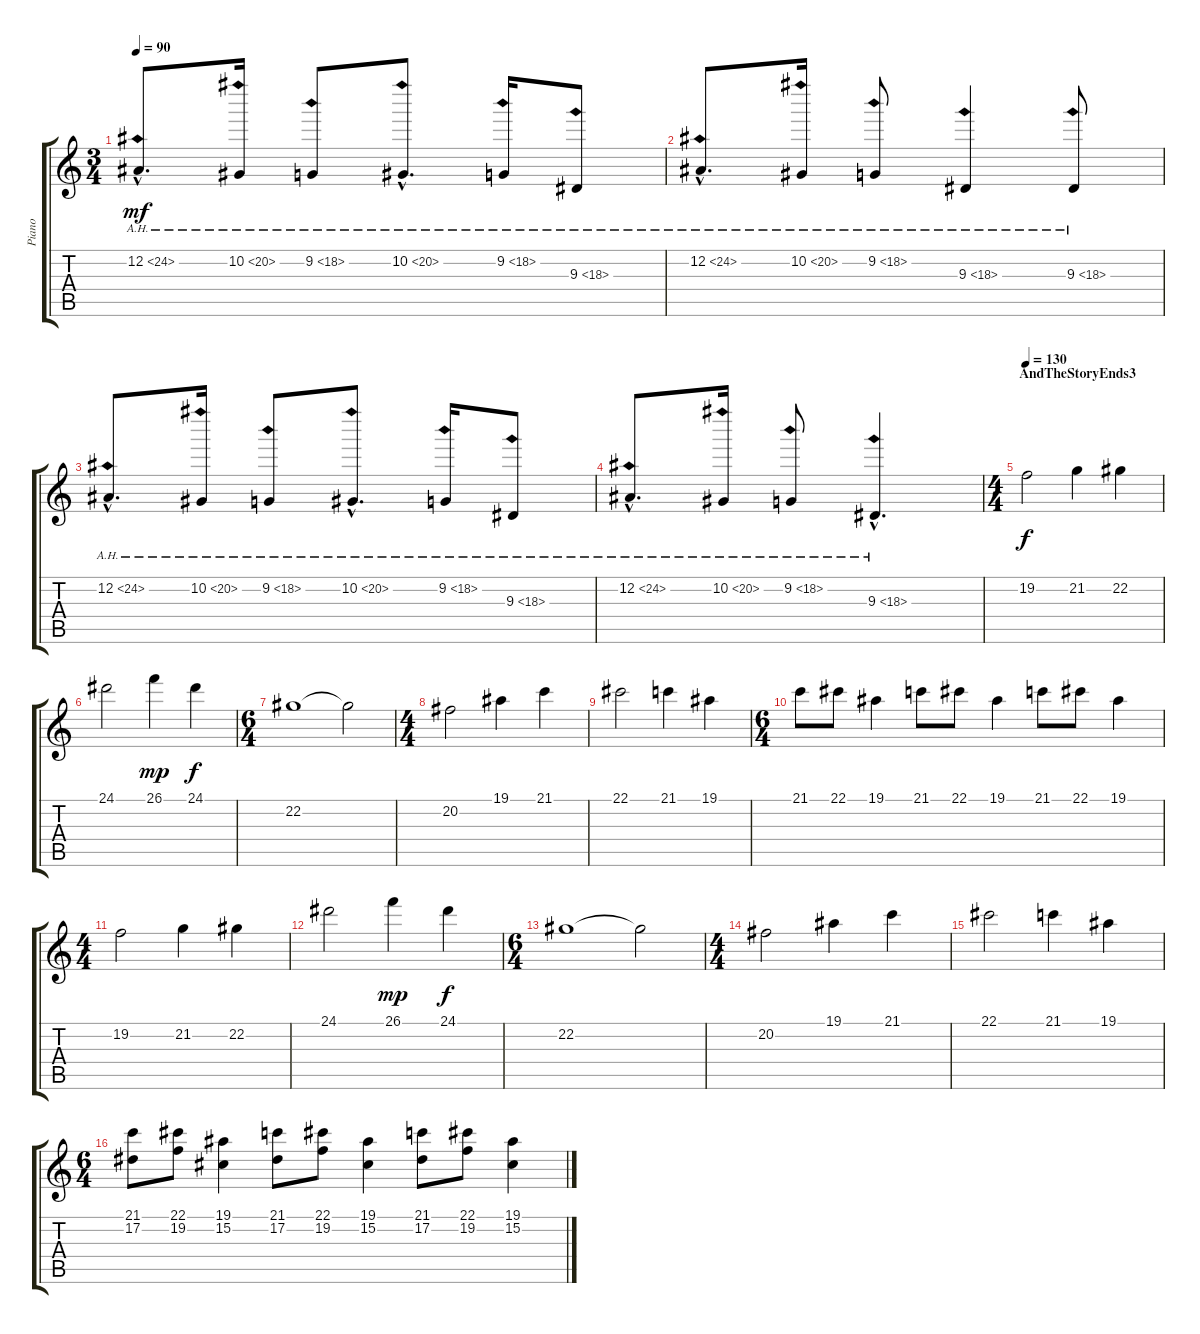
\track ("Piano" "Piano") {instrument brightacousticpiano}
\staff {score tabs}
\tuning (Eb4 Bb3 Gb3 Db3 Ab2 Eb2) {hide}
\ts (3 4)
\tempo 90
\clef g2
\ks c
12.2{ah 12 hac}.8{d dy mf} 10.2{ah 10}.16 9.2{ah 9}.8 10.2{ah 10 hac}.8{d} 9.2{ah 9}.16 9.3{ah 9}.8 |
12.2{ah 12 hac}.8{d} 10.2{ah 10}.16 9.2{ah 9}.8 9.3{ah 9}.4 9.3{ah 9}.8 |
12.2{ah 12 hac}.8{d} 10.2{ah 10}.16 9.2{ah 9}.8 10.2{ah 10 hac}.8{d} 9.2{ah 9}.16 9.3{ah 9}.8 |
12.2{ah 12 hac}.8{d} 10.2{ah 10}.16 9.2{ah 9}.8 9.3{ah 9 hac}.4{d} |
\ts (4 4)
\section ("" "AndTheStoryEnds3")
\tempo 130
19.2.2{dy f volume 13 instrument brightacousticpiano} 21.2.4 22.2.4 |
24.1.2 26.1.4{dy mp} 24.1.4{dy f} |
\ts (6 4)
22.2.1 22.2{t}.2 |
\ts (4 4)
20.2.2 19.1.4 21.1.4 |
22.1.2 21.1.4 19.1.4 |
\ts (6 4)
21.1.8 22.1.8 19.1.4 21.1.8 22.1.8 19.1.4 21.1.8 22.1.8 19.1.4 |
\ts (4 4)
19.2.2 21.2.4 22.2.4 |
24.1.2 26.1.4{dy mp} 24.1.4{dy f} |
\ts (6 4)
22.2.1 22.2{t}.2 |
\ts (4 4)
20.2.2 19.1.4 21.1.4 |
22.1.2 21.1.4 19.1.4 |
\ts (6 4)
(21.1 17.2).8 (22.1 19.2).8 (19.1 15.2).4 (21.1 17.2).8 (22.1 19.2).8 (19.1 15.2).4 (21.1 17.2).8 (22.1 19.2).8 (19.1 15.2).4
